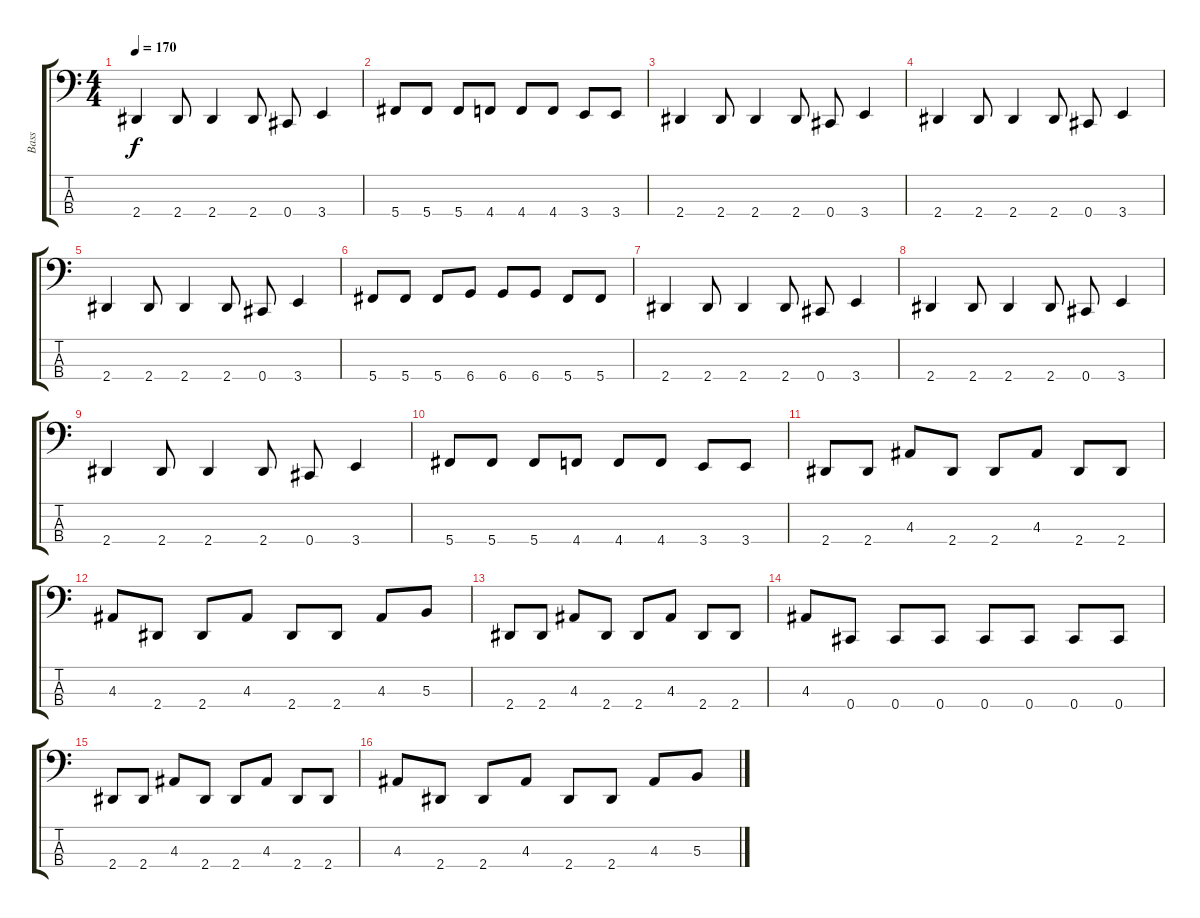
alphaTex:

\track ("Bass" "Bass") {instrument electricbasspick}
\staff {score tabs}
\tuning (E2 B1 Gb1 Db1) {hide}
\ts (4 4)
\tempo 170
\clef f4
\ks c
2.4.4{dy f} 2.4.8 2.4.4 2.4.8 0.4.8 3.4.4 |
5.4.8 5.4.8 5.4.8 4.4.8 4.4.8 4.4.8 3.4.8 3.4.8 |
2.4.4 2.4.8 2.4.4 2.4.8 0.4.8 3.4.4 |
2.4.4 2.4.8 2.4.4 2.4.8 0.4.8 3.4.4 |
2.4.4 2.4.8 2.4.4 2.4.8 0.4.8 3.4.4 |
5.4.8 5.4.8 5.4.8 6.4.8 6.4.8 6.4.8 5.4.8 5.4.8 |
2.4.4 2.4.8 2.4.4 2.4.8 0.4.8 3.4.4 |
2.4.4 2.4.8 2.4.4 2.4.8 0.4.8 3.4.4 |
2.4.4 2.4.8 2.4.4 2.4.8 0.4.8 3.4.4 |
5.4.8 5.4.8 5.4.8 4.4.8 4.4.8 4.4.8 3.4.8 3.4.8 |
2.4.8 2.4.8 4.3.8 2.4.8 2.4.8 4.3.8 2.4.8 2.4.8 |
4.3.8 2.4.8 2.4.8 4.3.8 2.4.8 2.4.8 4.3.8 5.3.8 |
2.4.8 2.4.8 4.3.8 2.4.8 2.4.8 4.3.8 2.4.8 2.4.8 |
4.3.8 0.4.8 0.4.8 0.4.8 0.4.8 0.4.8 0.4.8 0.4.8 |
2.4.8 2.4.8 4.3.8 2.4.8 2.4.8 4.3.8 2.4.8 2.4.8 |
4.3.8 2.4.8 2.4.8 4.3.8 2.4.8 2.4.8 4.3.8 5.3.8
